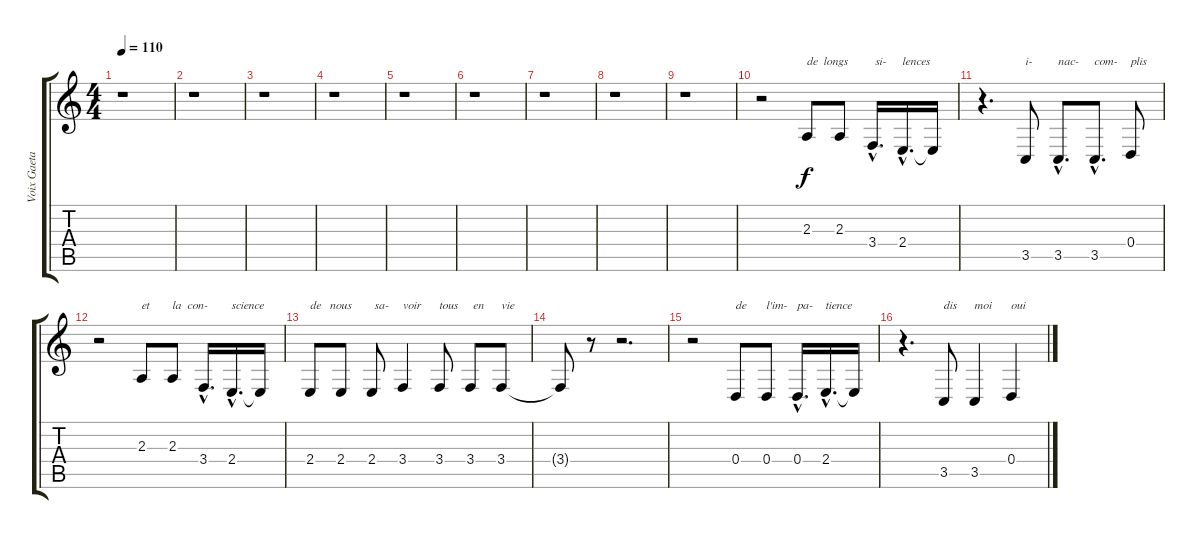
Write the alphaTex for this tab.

\track ("Voix Gaetan" "Voix Gaeta") {instrument lead6voice}
\staff {score tabs}
\tuning (E4 B3 G3 D3 A2 E2) {hide}
\ts (4 4)
\tempo 110
\clef g2
\ks c
r.1{dy f instrument lead6voice} |
r.1 |
r.1 |
r.1 |
r.1 |
r.1 |
r.1 |
r.1 |
r.1 |
r.2 2.3.8{txt "de  longs"} 2.3.8 3.4{hac}.16{d txt " si-"} 2.4{hac}.16{d txt "lences"} 2.4{t}.16 |
r.4{d} 3.5.8{txt "i-"} 3.5{hac}.8{d txt "nac-"} 3.5{hac}.8{d txt "com-"} 0.4.8{txt "plis"} |
r.2 2.3.8{txt "et"} 2.3.8{txt "la  con-"} 3.4{hac}.16{d} 2.4{hac}.16{d txt "science"} 2.4{t}.16 |
2.4.8{txt "de   nous"} 2.4.8 2.4.8{txt " sa-"} 3.4.4{txt "voir"} 3.4.8{txt "tous"} 3.4.8{txt " en"} 3.4.8{txt "vie"} |
3.4{t}.8 r.8 r.2{d} |
r.2 0.4.8{txt "de"} 0.4.8{txt "l'im-"} 0.4{hac}.16{d txt "pa-"} 2.4{hac}.16{d txt "tience"} 2.4{t}.16 |
r.4{d} 3.5.8{txt "dis"} 3.5.4{txt "moi"} 0.4.4{txt "oui"}
